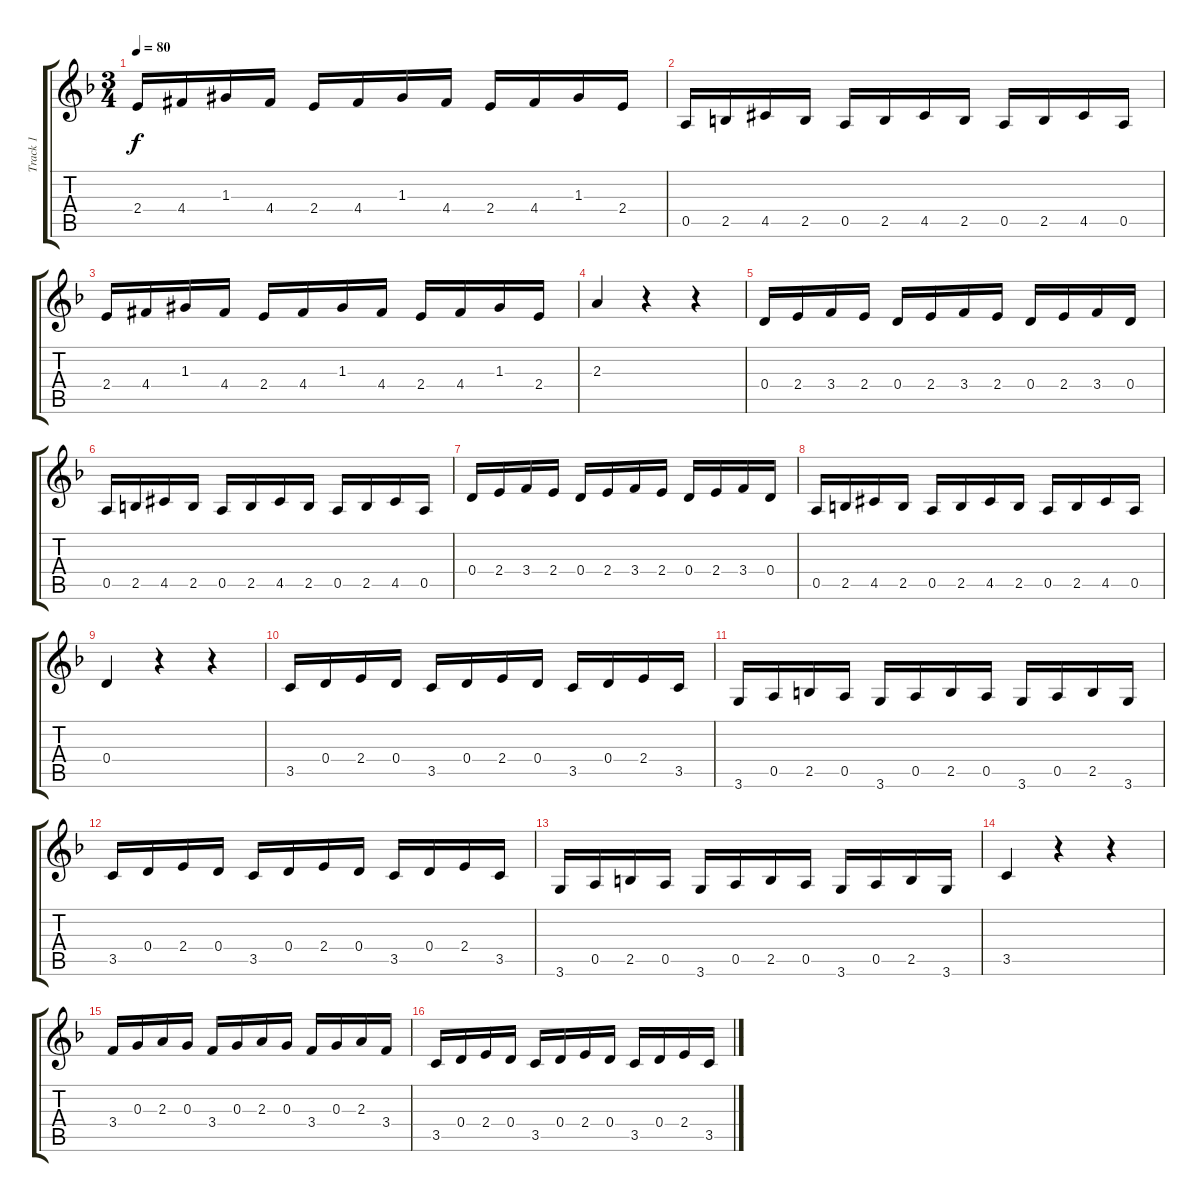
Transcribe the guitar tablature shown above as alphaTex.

\track ("Track 1" "Track 1") {instrument acousticguitarsteel}
\staff {score tabs}
\tuning (E4 B3 G3 D3 A2 E2) {hide}
\ts (3 4)
\tempo 80
\clef g2
\ks f
2.4.16{dy f} 4.4{acc #}.16 1.3{acc #}.16 4.4{acc #}.16 2.4.16 4.4{acc #}.16 1.3{acc #}.16 4.4{acc #}.16 2.4.16 4.4{acc #}.16 1.3{acc #}.16 2.4.16 |
0.5.16 2.5.16 4.5{acc #}.16 2.5.16 0.5.16 2.5.16 4.5{acc #}.16 2.5.16 0.5.16 2.5.16 4.5{acc #}.16 0.5.16 |
2.4.16 4.4{acc #}.16 1.3{acc #}.16 4.4{acc #}.16 2.4.16 4.4{acc #}.16 1.3{acc #}.16 4.4{acc #}.16 2.4.16 4.4{acc #}.16 1.3{acc #}.16 2.4.16 |
2.3.4 r.4 r.4 |
0.4.16 2.4.16 3.4.16 2.4.16 0.4.16 2.4.16 3.4.16 2.4.16 0.4.16 2.4.16 3.4.16 0.4.16 |
0.5.16 2.5.16 4.5{acc #}.16 2.5.16 0.5.16 2.5.16 4.5{acc #}.16 2.5.16 0.5.16 2.5.16 4.5{acc #}.16 0.5.16 |
0.4.16 2.4.16 3.4.16 2.4.16 0.4.16 2.4.16 3.4.16 2.4.16 0.4.16 2.4.16 3.4.16 0.4.16 |
0.5.16 2.5.16 4.5{acc #}.16 2.5.16 0.5.16 2.5.16 4.5{acc #}.16 2.5.16 0.5.16 2.5.16 4.5{acc #}.16 0.5.16 |
0.4.4 r.4 r.4 |
3.5.16 0.4.16 2.4.16 0.4.16 3.5.16 0.4.16 2.4.16 0.4.16 3.5.16 0.4.16 2.4.16 3.5.16 |
3.6.16 0.5.16 2.5.16 0.5.16 3.6.16 0.5.16 2.5.16 0.5.16 3.6.16 0.5.16 2.5.16 3.6.16 |
3.5.16 0.4.16 2.4.16 0.4.16 3.5.16 0.4.16 2.4.16 0.4.16 3.5.16 0.4.16 2.4.16 3.5.16 |
3.6.16 0.5.16 2.5.16 0.5.16 3.6.16 0.5.16 2.5.16 0.5.16 3.6.16 0.5.16 2.5.16 3.6.16 |
3.5.4 r.4 r.4 |
3.4.16 0.3.16 2.3.16 0.3.16 3.4.16 0.3.16 2.3.16 0.3.16 3.4.16 0.3.16 2.3.16 3.4.16 |
3.5.16 0.4.16 2.4.16 0.4.16 3.5.16 0.4.16 2.4.16 0.4.16 3.5.16 0.4.16 2.4.16 3.5.16
